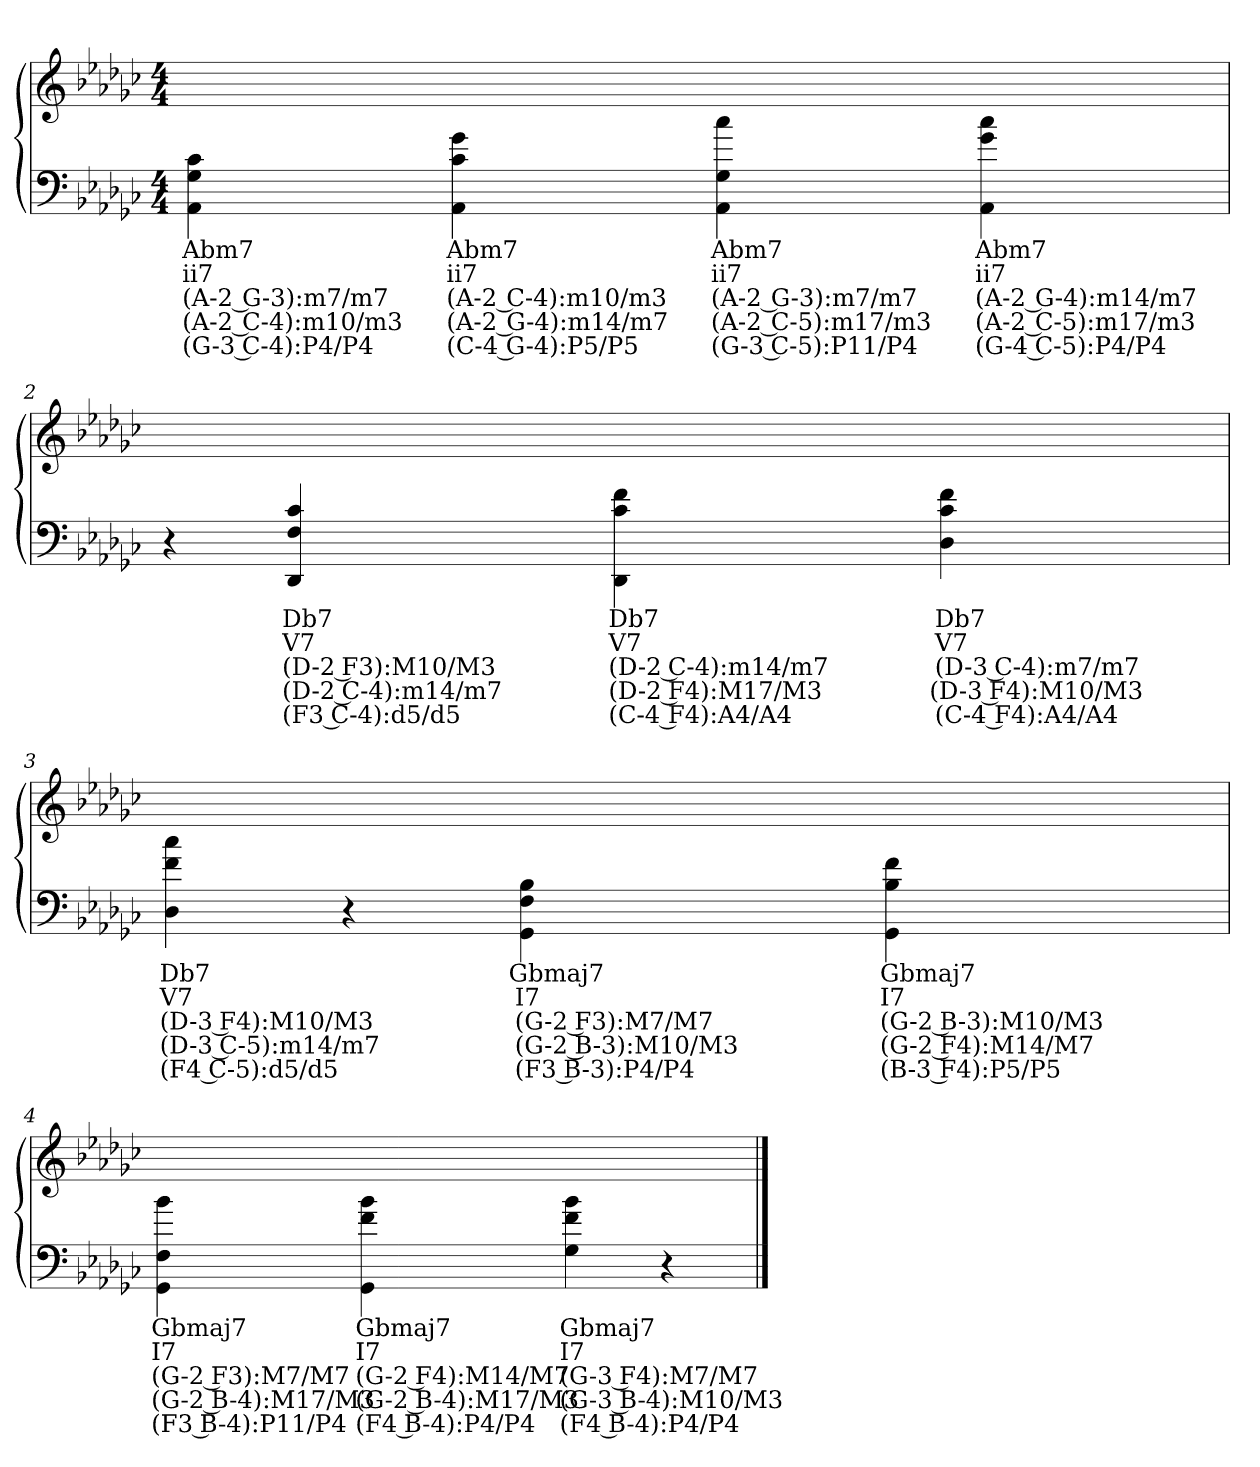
**kern	**text	**text	**text	**text	**text	**kern
*part2	*part2	*part2	*part2	*part2	*part2	*part1
*staff2	*staff2	*staff2	*staff2	*staff2	*staff2	*staff1
*clefF4	*	*	*	*	*	*clefG2
*k[b-e-a-d-g-c-]	*	*	*	*	*	*k[b-e-a-d-g-c-]
*G-:	*	*	*	*	*	*G-:
*M4/4	*	*	*	*	*	*M4/4
*MM60	*	*	*	*	*	*MM60
=1	=1	=1	=1	=1	=1	=1
4AA- 4G- 4c-	Abm7	ii7	(A-2 G-3):m7/m7	(A-2 C-4):m10/m3	(G-3 C-4):P4/P4	1ryy
4AA- 4c- 4g-	Abm7	ii7	(A-2 C-4):m10/m3	(A-2 G-4):m14/m7	(C-4 G-4):P5/P5	.
4AA- 4G- 4cc-	Abm7	ii7	(A-2 G-3):m7/m7	(A-2 C-5):m17/m3	(G-3 C-5):P11/P4	.
4AA- 4g- 4cc-	Abm7	ii7	(A-2 G-4):m14/m7	(A-2 C-5):m17/m3	(G-4 C-5):P4/P4	.
=2	=2	=2	=2	=2	=2	=2
4r	.	.	.	.	.	1ryy
4DD- 4F 4c-	Db7	V7	(D-2 F3):M10/M3	(D-2 C-4):m14/m7	(F3 C-4):d5/d5	.
4DD- 4c- 4f	Db7	V7	(D-2 C-4):m14/m7	(D-2 F4):M17/M3	(C-4 F4):A4/A4	.
4D- 4c- 4f	Db7	V7	(D-3 C-4):m7/m7	(D-3 F4):M10/M3	(C-4 F4):A4/A4	.
=3	=3	=3	=3	=3	=3	=3
4D- 4f 4cc-	Db7	V7	(D-3 F4):M10/M3	(D-3 C-5):m14/m7	(F4 C-5):d5/d5	1ryy
4r	.	.	.	.	.	.
4GG- 4F 4B-	Gbmaj7	I7	(G-2 F3):M7/M7	(G-2 B-3):M10/M3	(F3 B-3):P4/P4	.
4GG- 4B- 4f	Gbmaj7	I7	(G-2 B-3):M10/M3	(G-2 F4):M14/M7	(B-3 F4):P5/P5	.
=4	=4	=4	=4	=4	=4	=4
4GG- 4F 4b-	Gbmaj7	I7	(G-2 F3):M7/M7	(G-2 B-4):M17/M3	(F3 B-4):P11/P4	1ryy
4GG- 4f 4b-	Gbmaj7	I7	(G-2 F4):M14/M7	(G-2 B-4):M17/M3	(F4 B-4):P4/P4	.
4G- 4f 4b-	Gbmaj7	I7	(G-3 F4):M7/M7	(G-3 B-4):M10/M3	(F4 B-4):P4/P4	.
4r	.	.	.	.	.	.
==	==	==	==	==	==	==
*-	*-	*-	*-	*-	*-	*-
